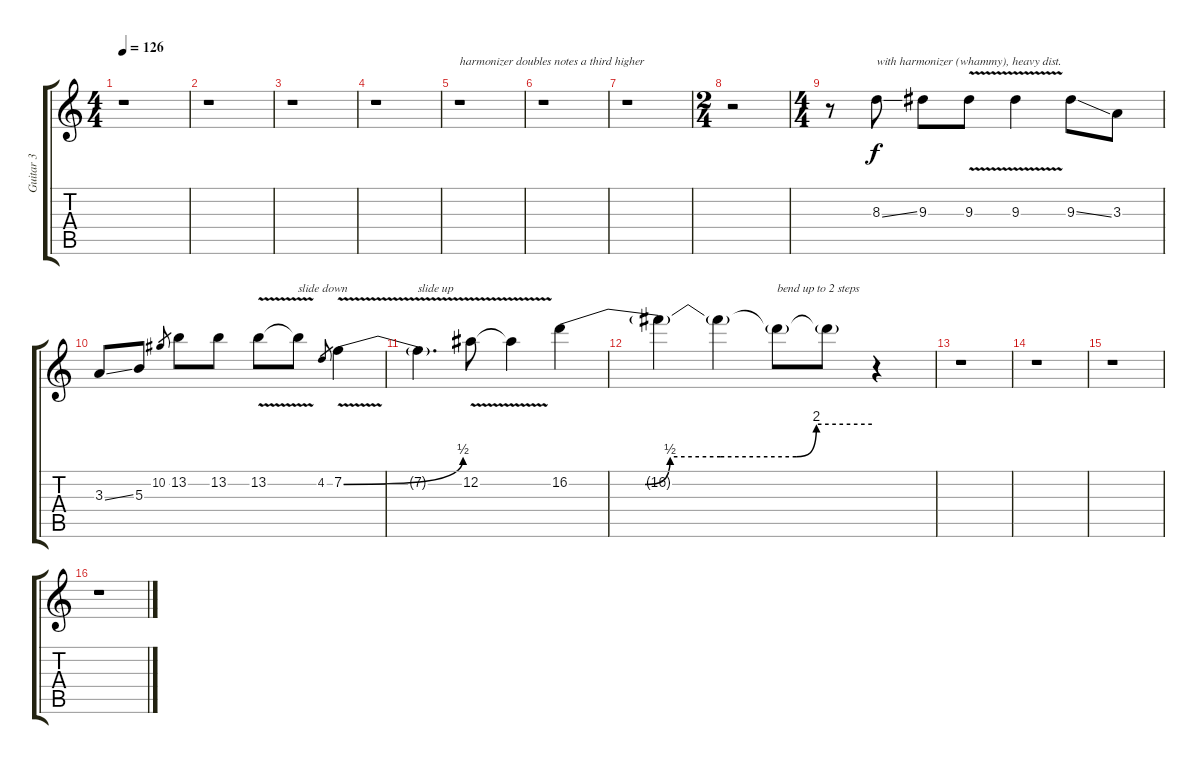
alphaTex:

\track ("Guitar 3" "Guitar 3") {instrument overdrivenguitar}
\staff {score tabs}
\tuning (Eb4 Bb3 Gb3 Db3 Ab2 Eb2) {hide}
\ts (4 4)
\tempo 126
\clef g2
\ks c
r.1{dy f} |
r.1 |
r.1 |
r.1 |
r.1{txt "harmonizer doubles notes a third higher"} |
r.1 |
r.1 |
\ts (2 4)
r.2 |
\ts (4 4)
r.8 8.3{ss}.8{txt "with harmonizer (whammy), heavy dist."} 9.3.8 9.3{v}.8 9.3{v}.4 9.3{ss}.8 3.3.8 |
3.3{ss}.8 5.3.8 10.2.8{gr} 13.2.8 13.2.8 13.2{v}.8 13.2{t}.8{txt "slide down"} 4.2.8{gr} 7.2{be (bend 0 0 60 2) v}.4 |
7.2{t}.4{d txt "slide up"} 12.2{v}.8 12.2{t}.4 16.2{be (custom 0 0 15 0 20 2 30 2 45 2 49 8 60 8)}.4 |
16.2{t}.4 16.2{t}.4 16.2{t}.8{txt "bend up to 2 steps"} 16.2{t}.8 r.4 |
r.1 |
r.1 |
r.1 |
r.1
